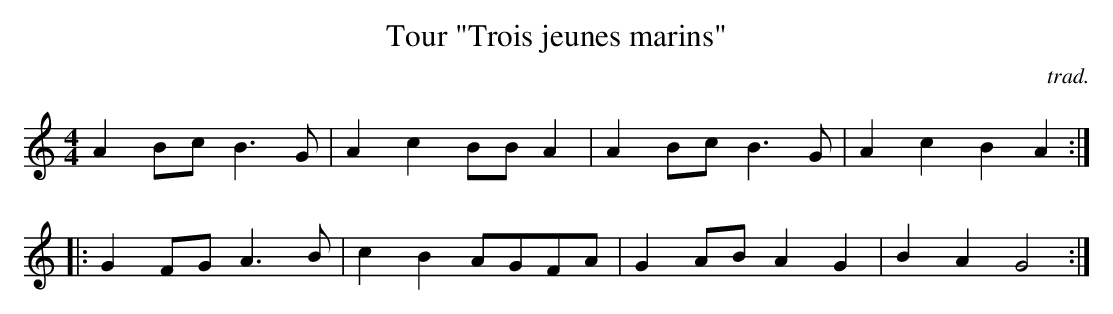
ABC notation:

X:1
T: Tour "Trois jeunes marins"
M: 4/4
L: 1/8
C: trad.
K: am
A2 Bc B3 G|A2 c2 BB A2 |A2 Bc B3  G|A2 c2 B2 A2 :|
|:G2 FG A3  B|c2 B2 AGFA|G2 AB A2 G2 |B2 A2 G4  :|
